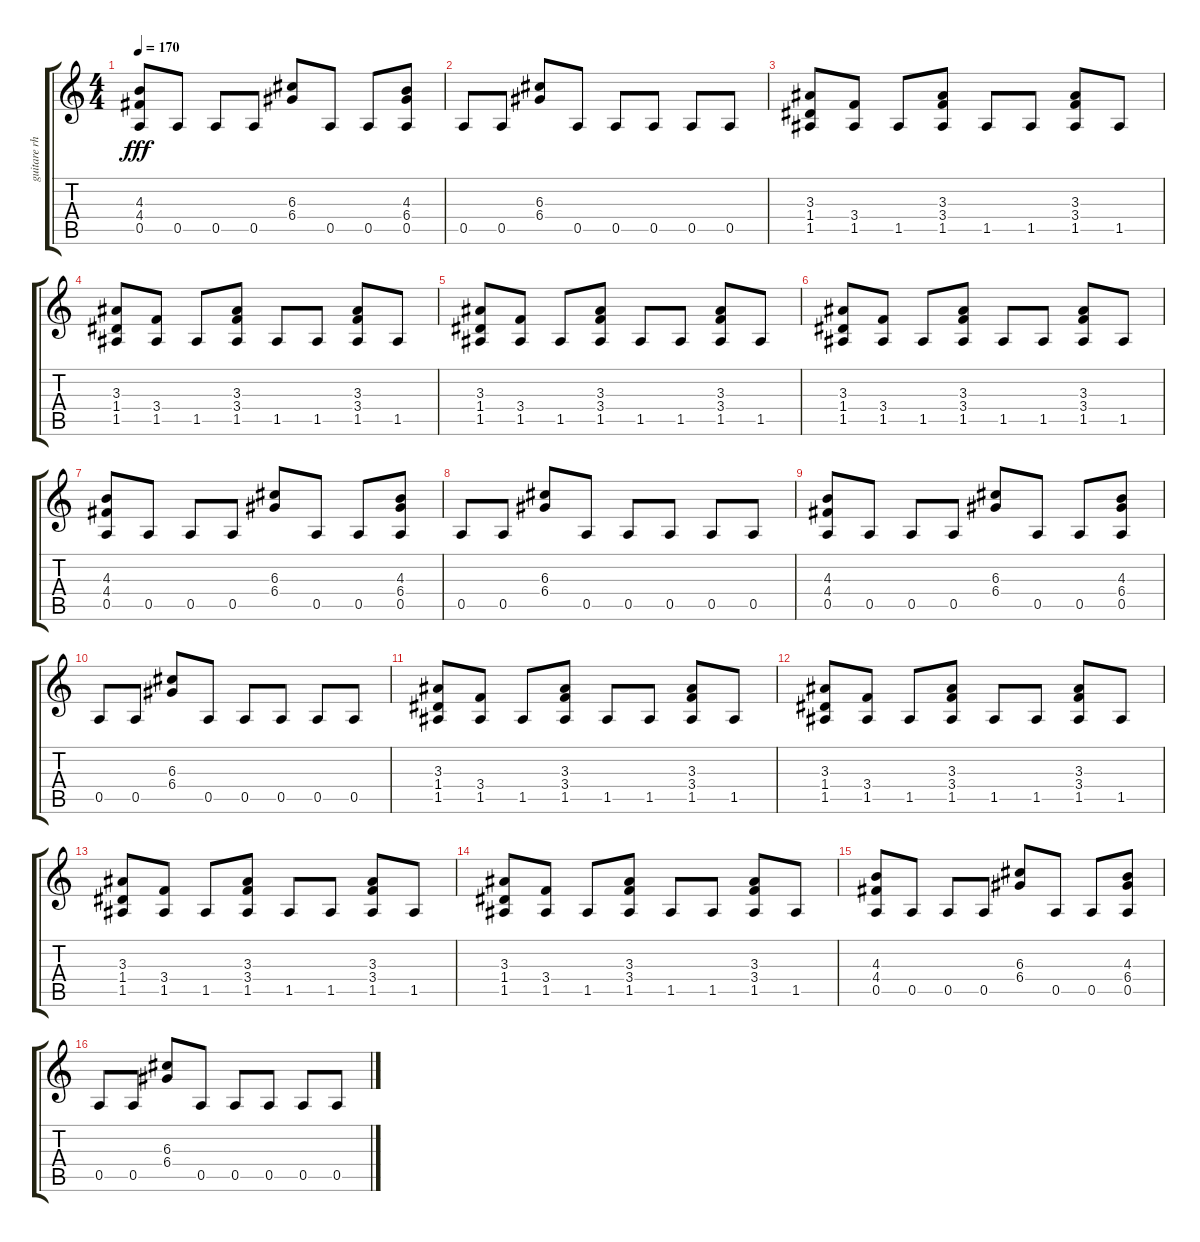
\track ("guitare rhy" "guitare rh") {instrument distortionguitar}
\staff {score tabs}
\tuning (E4 B3 G3 D3 A2 E2) {hide}
\ts (4 4)
\tempo 170
\clef g2
\ks c
(4.3 4.4 0.5).8{dy fff} 0.5.8 0.5.8 0.5.8 (6.3 6.4).8 0.5.8 0.5.8 (4.3 6.4 0.5).8 |
0.5.8 0.5.8 (6.3 6.4).8 0.5.8 0.5.8 0.5.8 0.5.8 0.5.8 |
(3.3 1.4 1.5).8 (3.4 1.5).8 1.5.8 (3.3 3.4 1.5).8 1.5.8 1.5.8 (3.3 3.4 1.5).8 1.5.8 |
(3.3 1.4 1.5).8 (3.4 1.5).8 1.5.8 (3.3 3.4 1.5).8 1.5.8 1.5.8 (3.3 3.4 1.5).8 1.5.8 |
(3.3 1.4 1.5).8 (3.4 1.5).8 1.5.8 (3.3 3.4 1.5).8 1.5.8 1.5.8 (3.3 3.4 1.5).8 1.5.8 |
(3.3 1.4 1.5).8 (3.4 1.5).8 1.5.8 (3.3 3.4 1.5).8 1.5.8 1.5.8 (3.3 3.4 1.5).8 1.5.8 |
(4.3 4.4 0.5).8 0.5.8 0.5.8 0.5.8 (6.3 6.4).8 0.5.8 0.5.8 (4.3 6.4 0.5).8 |
0.5.8 0.5.8 (6.3 6.4).8 0.5.8 0.5.8 0.5.8 0.5.8 0.5.8 |
(4.3 4.4 0.5).8 0.5.8 0.5.8 0.5.8 (6.3 6.4).8 0.5.8 0.5.8 (4.3 6.4 0.5).8 |
0.5.8 0.5.8 (6.3 6.4).8 0.5.8 0.5.8 0.5.8 0.5.8 0.5.8 |
(3.3 1.4 1.5).8 (3.4 1.5).8 1.5.8 (3.3 3.4 1.5).8 1.5.8 1.5.8 (3.3 3.4 1.5).8 1.5.8 |
(3.3 1.4 1.5).8 (3.4 1.5).8 1.5.8 (3.3 3.4 1.5).8 1.5.8 1.5.8 (3.3 3.4 1.5).8 1.5.8 |
(3.3 1.4 1.5).8 (3.4 1.5).8 1.5.8 (3.3 3.4 1.5).8 1.5.8 1.5.8 (3.3 3.4 1.5).8 1.5.8 |
(3.3 1.4 1.5).8 (3.4 1.5).8 1.5.8 (3.3 3.4 1.5).8 1.5.8 1.5.8 (3.3 3.4 1.5).8 1.5.8 |
(4.3 4.4 0.5).8 0.5.8 0.5.8 0.5.8 (6.3 6.4).8 0.5.8 0.5.8 (4.3 6.4 0.5).8 |
0.5.8 0.5.8 (6.3 6.4).8 0.5.8 0.5.8 0.5.8 0.5.8 0.5.8
